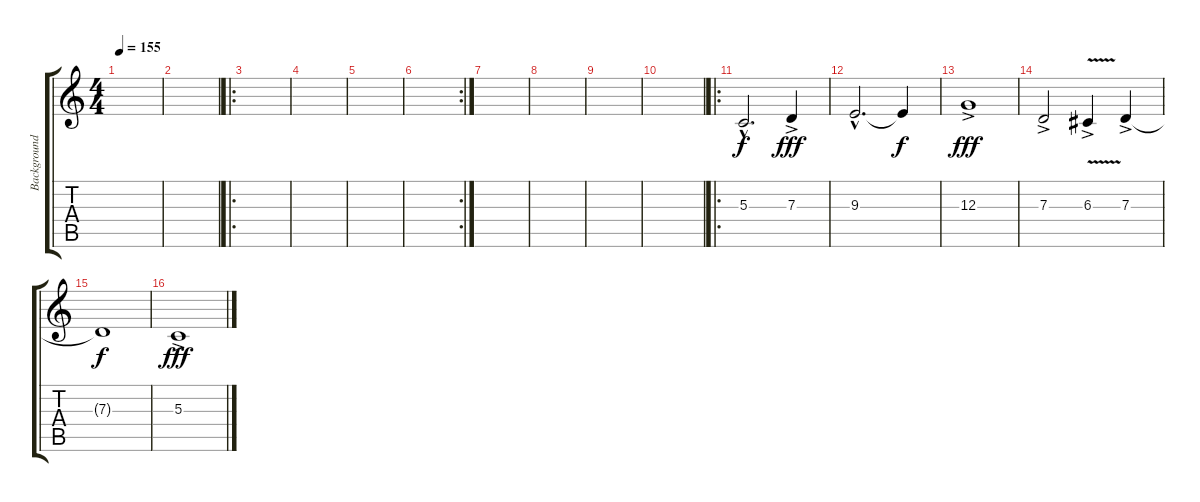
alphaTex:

\track ("Background" "Background") {instrument pad4choir}
\staff {score tabs}
\tuning (E4 B3 G3 D3 A2 E2) {hide}
\ts (4 4)
\tempo 155
\clef g2
\ks c
|
|
\ro
|
|
|
\rc 2
|
|
|
|
|
\ro
5.3{hac}.2{d} 7.3{ac}.4{dy fff} |
9.3{hac}.2{d} 9.3{t}.4{dy f} |
12.3{ac}.1{dy fff} |
7.3{ac}.2 6.3{v ac}.4 7.3{ac}.4 |
7.3{t}.1{dy f} |
5.3{ac}.1{dy fff}
